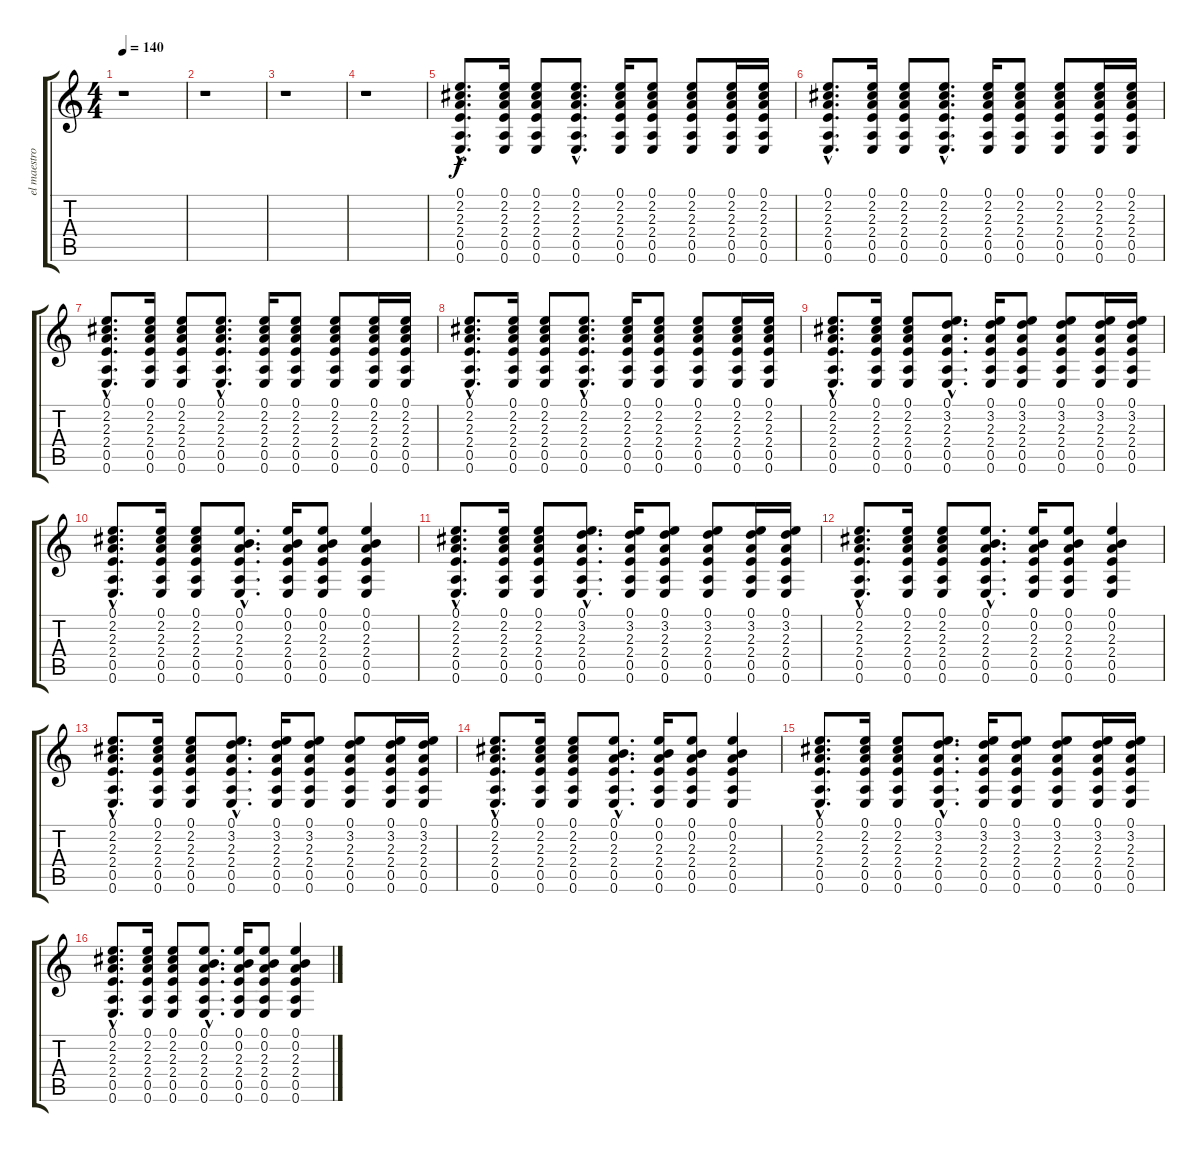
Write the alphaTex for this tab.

\track ("el maestro Juan Valdivia" "el maestro") {instrument electricguitarjazz}
\staff {score tabs}
\tuning (E4 B3 G3 D3 A2 E2) {hide}
\ts (4 4)
\tempo 140
\clef g2
\ks c
r.1{dy f instrument electricguitarjazz} |
r.1 |
r.1 |
r.1 |
(0.1{hac} 2.2{hac} 2.3{hac} 2.4{hac} 0.5{hac} 0.6{hac}).8{d} (0.1 2.2 2.3 2.4 0.5 0.6).16 (0.1 2.2 2.3 2.4 0.5 0.6).8 (0.1{hac} 2.2{hac} 2.3{hac} 2.4{hac} 0.5{hac} 0.6{hac}).8{d} (0.1 2.2 2.3 2.4 0.5 0.6).16 (0.1 2.2 2.3 2.4 0.5 0.6).8 (0.1 2.2 2.3 2.4 0.5 0.6).8 (0.1 2.2 2.3 2.4 0.5 0.6).16 (0.1 2.2 2.3 2.4 0.5 0.6).16 |
(0.1{hac} 2.2{hac} 2.3{hac} 2.4{hac} 0.5{hac} 0.6{hac}).8{d} (0.1 2.2 2.3 2.4 0.5 0.6).16 (0.1 2.2 2.3 2.4 0.5 0.6).8 (0.1{hac} 2.2{hac} 2.3{hac} 2.4{hac} 0.5{hac} 0.6{hac}).8{d} (0.1 2.2 2.3 2.4 0.5 0.6).16 (0.1 2.2 2.3 2.4 0.5 0.6).8 (0.1 2.2 2.3 2.4 0.5 0.6).8 (0.1 2.2 2.3 2.4 0.5 0.6).16 (0.1 2.2 2.3 2.4 0.5 0.6).16 |
(0.1{hac} 2.2{hac} 2.3{hac} 2.4{hac} 0.5{hac} 0.6{hac}).8{d} (0.1 2.2 2.3 2.4 0.5 0.6).16 (0.1 2.2 2.3 2.4 0.5 0.6).8 (0.1{hac} 2.2{hac} 2.3{hac} 2.4{hac} 0.5{hac} 0.6{hac}).8{d} (0.1 2.2 2.3 2.4 0.5 0.6).16 (0.1 2.2 2.3 2.4 0.5 0.6).8 (0.1 2.2 2.3 2.4 0.5 0.6).8 (0.1 2.2 2.3 2.4 0.5 0.6).16 (0.1 2.2 2.3 2.4 0.5 0.6).16 |
(0.1{hac} 2.2{hac} 2.3{hac} 2.4{hac} 0.5{hac} 0.6{hac}).8{d} (0.1 2.2 2.3 2.4 0.5 0.6).16 (0.1 2.2 2.3 2.4 0.5 0.6).8 (0.1{hac} 2.2{hac} 2.3{hac} 2.4{hac} 0.5{hac} 0.6{hac}).8{d} (0.1 2.2 2.3 2.4 0.5 0.6).16 (0.1 2.2 2.3 2.4 0.5 0.6).8 (0.1 2.2 2.3 2.4 0.5 0.6).8 (0.1 2.2 2.3 2.4 0.5 0.6).16 (0.1 2.2 2.3 2.4 0.5 0.6).16 |
(0.1{hac} 2.2{hac} 2.3{hac} 2.4{hac} 0.5{hac} 0.6{hac}).8{d} (0.1 2.2 2.3 2.4 0.5 0.6).16 (0.1 2.2 2.3 2.4 0.5 0.6).8 (0.1{hac} 3.2{hac} 2.3{hac} 2.4{hac} 0.5{hac} 0.6{hac}).8{d} (0.1 3.2 2.3 2.4 0.5 0.6).16 (0.1 3.2 2.3 2.4 0.5 0.6).8 (0.1 3.2 2.3 2.4 0.5 0.6).8 (0.1 3.2 2.3 2.4 0.5 0.6).16 (0.1 3.2 2.3 2.4 0.5 0.6).16 |
(0.1{hac} 2.2{hac} 2.3{hac} 2.4{hac} 0.5{hac} 0.6{hac}).8{d} (0.1 2.2 2.3 2.4 0.5 0.6).16 (0.1 2.2 2.3 2.4 0.5 0.6).8 (0.1{hac} 0.2{hac} 2.3{hac} 2.4{hac} 0.5{hac} 0.6{hac}).8{d} (0.1 0.2 2.3 2.4 0.5 0.6).16 (0.1 0.2 2.3 2.4 0.5 0.6).8 (0.1 0.2 2.3 2.4 0.5 0.6).4 |
(0.1{hac} 2.2{hac} 2.3{hac} 2.4{hac} 0.5{hac} 0.6{hac}).8{d} (0.1 2.2 2.3 2.4 0.5 0.6).16 (0.1 2.2 2.3 2.4 0.5 0.6).8 (0.1{hac} 3.2{hac} 2.3{hac} 2.4{hac} 0.5{hac} 0.6{hac}).8{d} (0.1 3.2 2.3 2.4 0.5 0.6).16 (0.1 3.2 2.3 2.4 0.5 0.6).8 (0.1 3.2 2.3 2.4 0.5 0.6).8 (0.1 3.2 2.3 2.4 0.5 0.6).16 (0.1 3.2 2.3 2.4 0.5 0.6).16 |
(0.1{hac} 2.2{hac} 2.3{hac} 2.4{hac} 0.5{hac} 0.6{hac}).8{d} (0.1 2.2 2.3 2.4 0.5 0.6).16 (0.1 2.2 2.3 2.4 0.5 0.6).8 (0.1{hac} 0.2{hac} 2.3{hac} 2.4{hac} 0.5{hac} 0.6{hac}).8{d} (0.1 0.2 2.3 2.4 0.5 0.6).16 (0.1 0.2 2.3 2.4 0.5 0.6).8 (0.1 0.2 2.3 2.4 0.5 0.6).4 |
(0.1{hac} 2.2{hac} 2.3{hac} 2.4{hac} 0.5{hac} 0.6{hac}).8{d} (0.1 2.2 2.3 2.4 0.5 0.6).16 (0.1 2.2 2.3 2.4 0.5 0.6).8 (0.1{hac} 3.2{hac} 2.3{hac} 2.4{hac} 0.5{hac} 0.6{hac}).8{d} (0.1 3.2 2.3 2.4 0.5 0.6).16 (0.1 3.2 2.3 2.4 0.5 0.6).8 (0.1 3.2 2.3 2.4 0.5 0.6).8 (0.1 3.2 2.3 2.4 0.5 0.6).16 (0.1 3.2 2.3 2.4 0.5 0.6).16 |
(0.1{hac} 2.2{hac} 2.3{hac} 2.4{hac} 0.5{hac} 0.6{hac}).8{d} (0.1 2.2 2.3 2.4 0.5 0.6).16 (0.1 2.2 2.3 2.4 0.5 0.6).8 (0.1{hac} 0.2{hac} 2.3{hac} 2.4{hac} 0.5{hac} 0.6{hac}).8{d} (0.1 0.2 2.3 2.4 0.5 0.6).16 (0.1 0.2 2.3 2.4 0.5 0.6).8 (0.1 0.2 2.3 2.4 0.5 0.6).4 |
(0.1{hac} 2.2{hac} 2.3{hac} 2.4{hac} 0.5{hac} 0.6{hac}).8{d} (0.1 2.2 2.3 2.4 0.5 0.6).16 (0.1 2.2 2.3 2.4 0.5 0.6).8 (0.1{hac} 3.2{hac} 2.3{hac} 2.4{hac} 0.5{hac} 0.6{hac}).8{d} (0.1 3.2 2.3 2.4 0.5 0.6).16 (0.1 3.2 2.3 2.4 0.5 0.6).8 (0.1 3.2 2.3 2.4 0.5 0.6).8 (0.1 3.2 2.3 2.4 0.5 0.6).16 (0.1 3.2 2.3 2.4 0.5 0.6).16 |
(0.1{hac} 2.2{hac} 2.3{hac} 2.4{hac} 0.5{hac} 0.6{hac}).8{d} (0.1 2.2 2.3 2.4 0.5 0.6).16 (0.1 2.2 2.3 2.4 0.5 0.6).8 (0.1{hac} 0.2{hac} 2.3{hac} 2.4{hac} 0.5{hac} 0.6{hac}).8{d} (0.1 0.2 2.3 2.4 0.5 0.6).16 (0.1 0.2 2.3 2.4 0.5 0.6).8 (0.1 0.2 2.3 2.4 0.5 0.6).4
